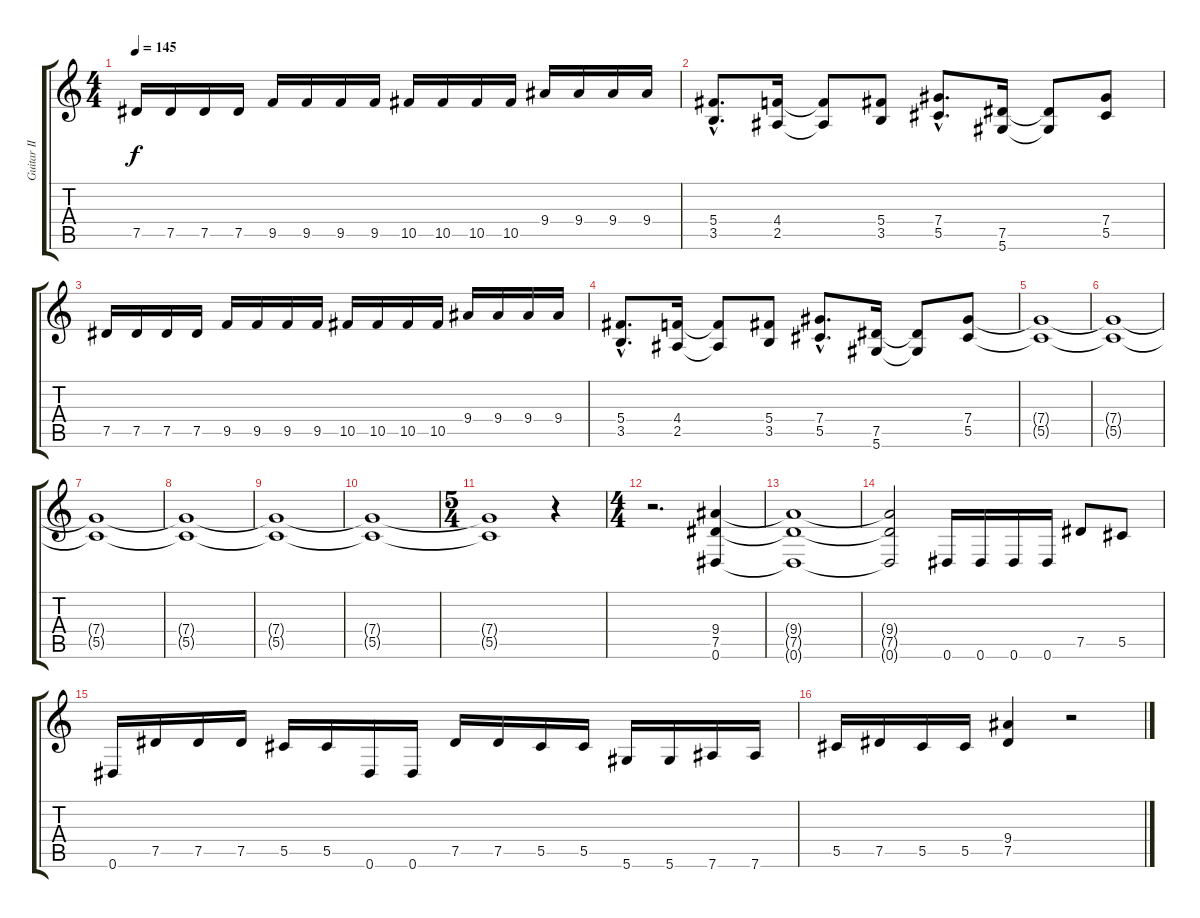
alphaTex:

\track ("Guitar II" "Guitar II") {instrument distortionguitar}
\staff {score tabs}
\tuning (Eb4 Bb3 Gb3 Db3 Ab2 Eb2) {hide}
\ts (4 4)
\tempo 145
\clef g2
\ks c
7.5.16{dy f} 7.5.16 7.5.16 7.5.16 9.5.16 9.5.16 9.5.16 9.5.16 10.5.16 10.5.16 10.5.16 10.5.16 9.4.16 9.4.16 9.4.16 9.4.16 |
(5.4{hac} 3.5{hac}).8{d} (4.4 2.5).16 (4.4{t} 2.5{t}).8 (5.4 3.5).8 (7.4{hac} 5.5{hac}).8{d} (7.5 5.6).16 (7.5{t} 5.6{t}).8 (7.4 5.5).8 |
7.5.16 7.5.16 7.5.16 7.5.16 9.5.16 9.5.16 9.5.16 9.5.16 10.5.16 10.5.16 10.5.16 10.5.16 9.4.16 9.4.16 9.4.16 9.4.16 |
(5.4{hac} 3.5{hac}).8{d} (4.4 2.5).16 (4.4{t} 2.5{t}).8 (5.4 3.5).8 (7.4{hac} 5.5{hac}).8{d} (7.5 5.6).16 (7.5{t} 5.6{t}).8 (7.4 5.5).8 |
(7.4{t} 5.5{t}).1 |
(7.4{t} 5.5{t}).1 |
(7.4{t} 5.5{t}).1 |
(7.4{t} 5.5{t}).1 |
(7.4{t} 5.5{t}).1 |
(7.4{t} 5.5{t}).1 |
\ts (5 4)
(7.4{t} 5.5{t}).1 r.4 |
\ts (4 4)
r.2{d} (9.4 7.5 0.6).4 |
(9.4{t} 7.5{t} 0.6{t}).1 |
(9.4{t} 7.5{t} 0.6{t}).2 0.6.16 0.6.16 0.6.16 0.6.16 7.5.8 5.5.8 |
0.6.16 7.5.16 7.5.16 7.5.16 5.5.16 5.5.16 0.6.16 0.6.16 7.5.16 7.5.16 5.5.16 5.5.16 5.6.16 5.6.16 7.6.16 7.6.16 |
5.5.16 7.5.16 5.5.16 5.5.16 (9.4 7.5).4 r.2
